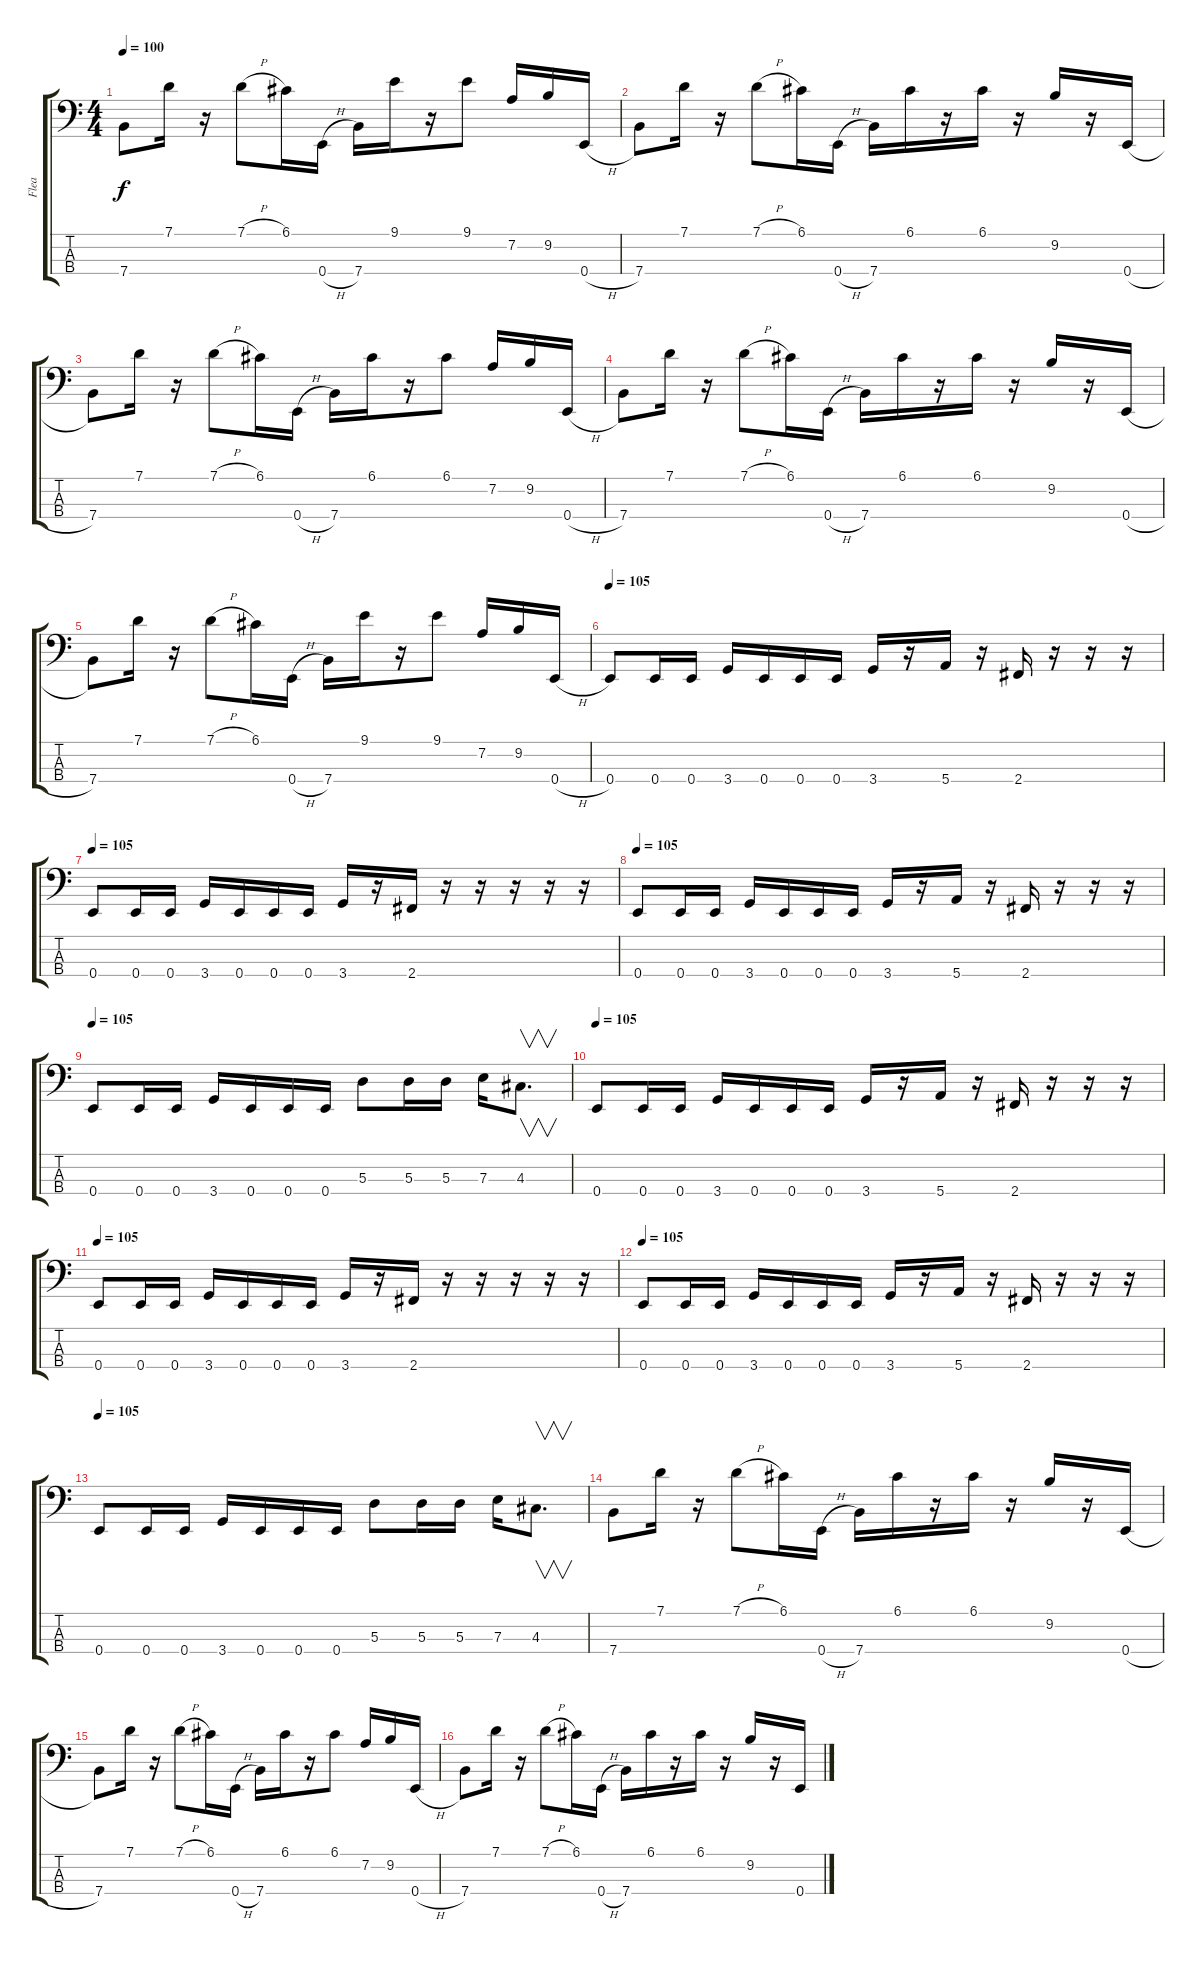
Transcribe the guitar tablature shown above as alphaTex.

\track ("Flea" "Flea") {instrument electricbassfinger}
\staff {score tabs}
\tuning (G2 D2 A1 E1) {hide}
\ts (4 4)
\tempo 100
\clef f4
\ks c
7.4.8{dy f} 7.1.16 r.16 7.1{h}.8 6.1.16 0.4{h}.16 7.4.16 9.1.16 r.16 9.1.8 7.2.16 9.2.16 0.4{h}.16 |
7.4.8 7.1.16 r.16 7.1{h}.8 6.1.16 0.4{h}.16 7.4.16 6.1.16 r.16 6.1.16 r.16 9.2.16 r.16 0.4{h}.16 |
7.4.8 7.1.16 r.16 7.1{h}.8 6.1.16 0.4{h}.16 7.4.16 6.1.16 r.16 6.1.8 7.2.16 9.2.16 0.4{h}.16 |
7.4.8 7.1.16 r.16 7.1{h}.8 6.1.16 0.4{h}.16 7.4.16 6.1.16 r.16 6.1.16 r.16 9.2.16 r.16 0.4{h}.16 |
7.4.8 7.1.16 r.16 7.1{h}.8 6.1.16 0.4{h}.16 7.4.16 9.1.16 r.16 9.1.8 7.2.16 9.2.16 0.4{h}.16 |
\tempo 105
0.4.8 0.4.16 0.4.16 3.4.16 0.4.16 0.4.16 0.4.16 3.4.16 r.16 5.4.16 r.16 2.4.16 r.16 r.16 r.16 |
\tempo 105
0.4.8 0.4.16 0.4.16 3.4.16 0.4.16 0.4.16 0.4.16 3.4.16 r.16 2.4.16 r.16 r.16 r.16 r.16 r.16 |
\tempo 105
0.4.8 0.4.16 0.4.16 3.4.16 0.4.16 0.4.16 0.4.16 3.4.16 r.16 5.4.16 r.16 2.4.16 r.16 r.16 r.16 |
\tempo 105
0.4.8 0.4.16 0.4.16 3.4.16 0.4.16 0.4.16 0.4.16 5.3.8 5.3.16 5.3.16 7.3.16 4.3.8{v d} |
\tempo 105
0.4.8 0.4.16 0.4.16 3.4.16 0.4.16 0.4.16 0.4.16 3.4.16 r.16 5.4.16 r.16 2.4.16 r.16 r.16 r.16 |
\tempo 105
0.4.8 0.4.16 0.4.16 3.4.16 0.4.16 0.4.16 0.4.16 3.4.16 r.16 2.4.16 r.16 r.16 r.16 r.16 r.16 |
\tempo 105
0.4.8 0.4.16 0.4.16 3.4.16 0.4.16 0.4.16 0.4.16 3.4.16 r.16 5.4.16 r.16 2.4.16 r.16 r.16 r.16 |
\tempo 105
0.4.8 0.4.16 0.4.16 3.4.16 0.4.16 0.4.16 0.4.16 5.3.8 5.3.16 5.3.16 7.3.16 4.3.8{v d} |
7.4.8 7.1.16 r.16 7.1{h}.8 6.1.16 0.4{h}.16 7.4.16 6.1.16 r.16 6.1.16 r.16 9.2.16 r.16 0.4{h}.16 |
7.4.8 7.1.16 r.16 7.1{h}.8 6.1.16 0.4{h}.16 7.4.16 6.1.16 r.16 6.1.8 7.2.16 9.2.16 0.4{h}.16 |
7.4.8 7.1.16 r.16 7.1{h}.8 6.1.16 0.4{h}.16 7.4.16 6.1.16 r.16 6.1.16 r.16 9.2.16 r.16 0.4{h}.16
